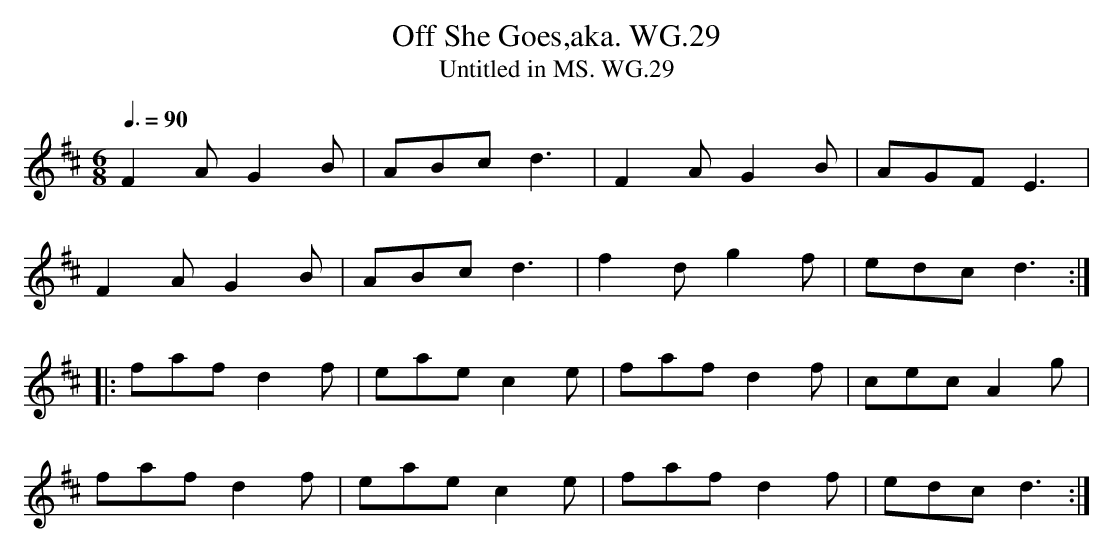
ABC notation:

X:1
T:Off She Goes,aka. WG.29
T:Untitled in MS. WG.29
M:6/8
L:1/8
Q:3/8=90
K:D
F2A G2B|ABc d3|F2A G2B|AGF E3|
F2A G2B|ABc d3|f2d g2f|edc d3:|
|:faf d2f|eae c2e|faf d2f|cec A2g|
faf d2f|eae c2e|faf d2f|edc d3:|
